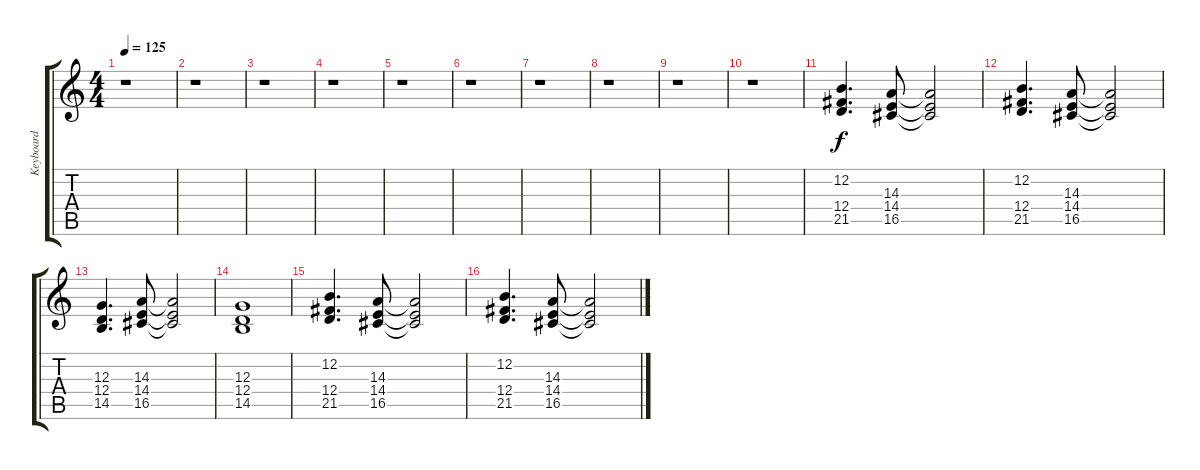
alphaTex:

\track ("Keyboard" "Keyboard") {instrument stringensemble1}
\staff {score tabs}
\tuning (E4 B3 G3 D3 A2 E2) {hide}
\ts (4 4)
\tempo 125
\clef g2
\ks c
r.1{dy f} |
r.1 |
r.1 |
r.1 |
r.1 |
r.1 |
r.1 |
r.1 |
r.1 |
r.1 |
(12.2 12.4 21.5).4{d} (14.3 14.4 16.5).8 (14.3{t} 14.4{t} 16.5{t}).2 |
(12.2 12.4 21.5).4{d} (14.3 14.4 16.5).8 (14.3{t} 14.4{t} 16.5{t}).2 |
(12.3 12.4 14.5).4{d} (14.3 14.4 16.5).8 (14.3{t} 14.4{t} 16.5{t}).2 |
(12.3 12.4 14.5).1 |
(12.2 12.4 21.5).4{d} (14.3 14.4 16.5).8 (14.3{t} 14.4{t} 16.5{t}).2 |
(12.2 12.4 21.5).4{d} (14.3 14.4 16.5).8 (14.3{t} 14.4{t} 16.5{t}).2
